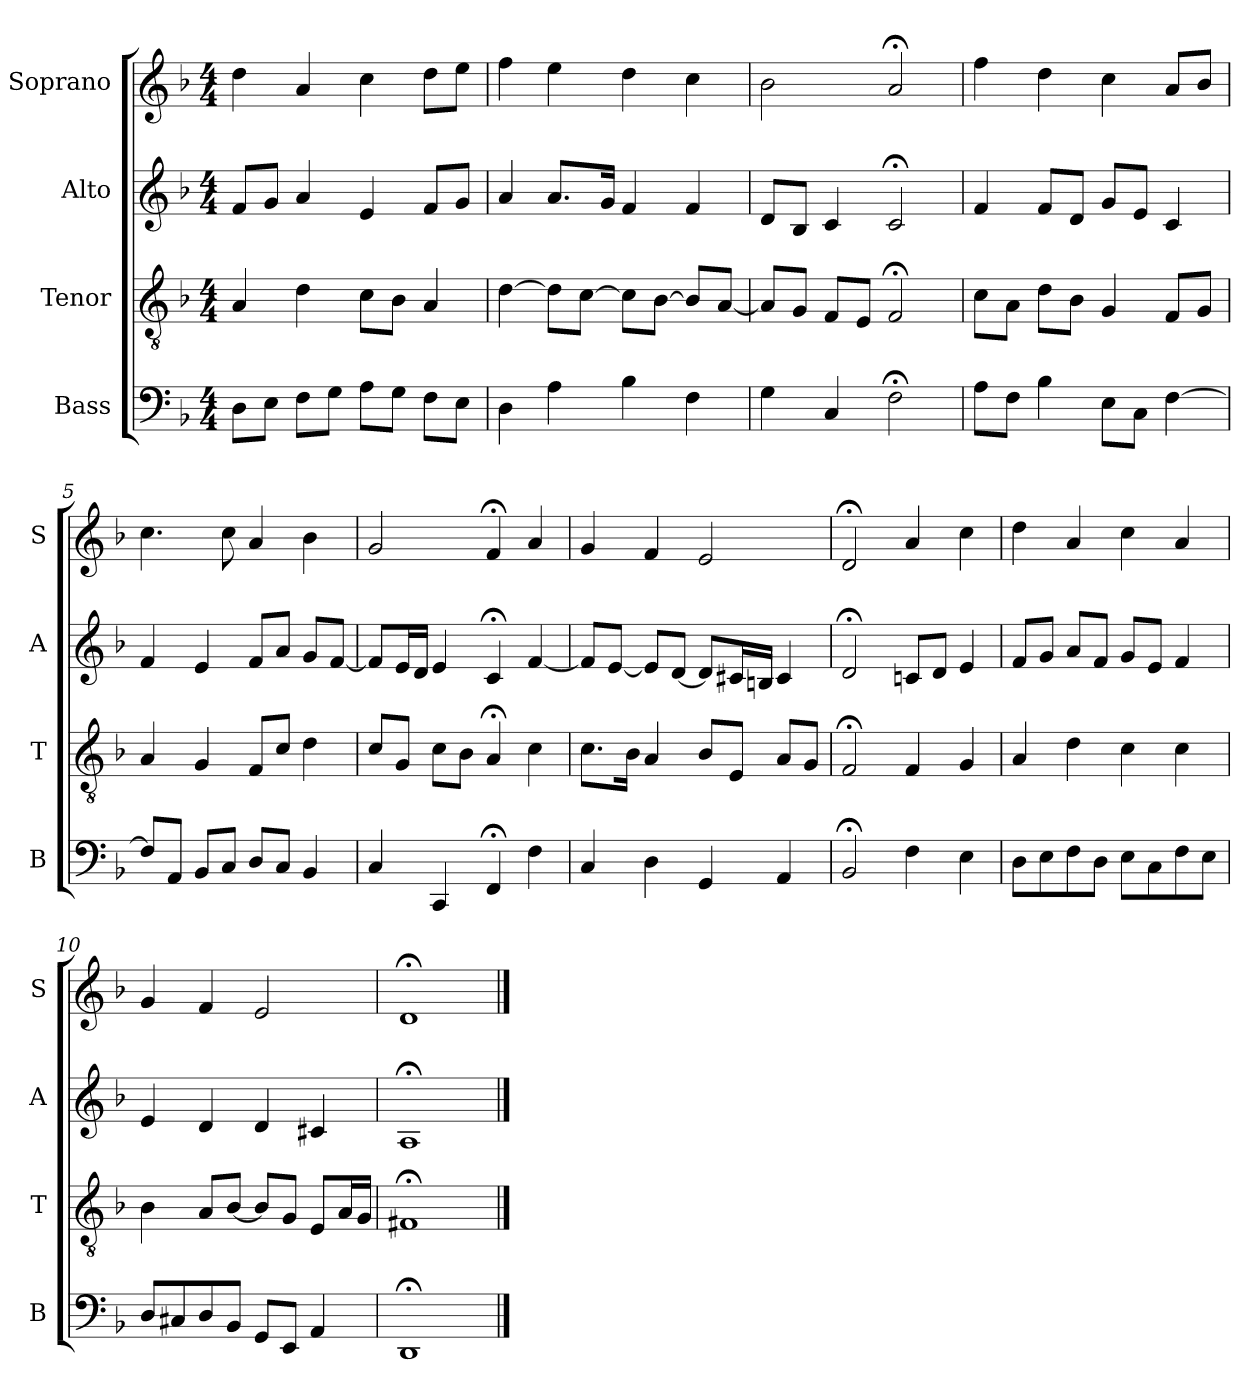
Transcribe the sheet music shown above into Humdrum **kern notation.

**kern	**kern	**kern	**kern
*part4	*part3	*part2	*part1
*staff4	*staff3	*staff2	*staff1
*I"Bass	*I"Tenor	*I"Alto	*I"Soprano
*I'B	*I'T	*I'A	*I'S
*clefF4	*clefGv2	*clefG2	*clefG2
*k[b-]	*k[b-]	*k[b-]	*k[b-]
*d:	*d:	*d:	*d:
*M4/4	*M4/4	*M4/4	*M4/4
*MM100	*MM100	*MM100	*MM100
=1	=1	=1	=1
8DL	4A	8fL	4dd
8EJ	.	8gJ	.
8FL	4d	4a	4a
8GJ	.	.	.
8AL	8cL	4e	4cc
8GJ	8B-J	.	.
8FL	4A	8fL	8ddL
8EJ	.	8gJ	8eeJ
=2	=2	=2	=2
4D	[4d	4a	4ff
4A	8dL]	8.aL	4ee
.	[8cJ	.	.
.	.	16gJk	.
4B-	8cL]	4f	4dd
.	[8B-J	.	.
4F	8B-L]	4f	4cc
.	[8AJ	.	.
=3	=3	=3	=3
4G	8AL]	8dL	2b-
.	8GJ	8B-J	.
4C	8FL	4c	.
.	8EJ	.	.
2F;<	2F;<	2c;<	2a;<
=4	=4	=4	=4
8AL	8cL	4f	4ff
8FJ	8AJ	.	.
4B-	8dL	8fL	4dd
.	8B-J	8dJ	.
8EL	4G	8gL	4cc
8CJ	.	8eJ	.
[4F	8FL	4c	8aL
.	8GJ	.	8b-J
=5	=5	=5	=5
8FL]	4A	4f	4.cc
8AAJ	.	.	.
8BB-L	4G	4e	.
8CJ	.	.	8cc
8DL	8FL	8fL	4a
8CJ	8cJ	8aJ	.
4BB-	4d	8gL	4b-
.	.	[8fJ	.
=6	=6	=6	=6
4C	8cL	8fL]	2g
.	8GJ	16eL	.
.	.	16dJJ	.
4CC	8cL	4e	.
.	8B-J	.	.
4FF;<	4A;<	4c;<	4f;<
4F	4c	[4f	4a
=7	=7	=7	=7
4C	8.cL	8fL]	4g
.	.	[8eJ	.
.	16B-Jk	.	.
4D	4A	8eL]	4f
.	.	[8dJ	.
4GG	8B-L	8dL]	2e
.	8EJ	16c#XL	.
.	.	16BnJJ	.
4AA	8AL	4c#	.
.	8GJ	.	.
=8	=8	=8	=8
2BB-;<	2F;<	2d;<	2d;<
4F	4F	8cnL	4a
.	.	8dJ	.
4E	4G	4e	4cc
=9	=9	=9	=9
8DL	4A	8fL	4dd
8E	.	8gJ	.
8F	4d	8aL	4a
8DJ	.	8fJ	.
8EL	4c	8gL	4cc
8C	.	8eJ	.
8F	4c	4f	4a
8EJ	.	.	.
=10	=10	=10	=10
8DL	4B-	4e	4g
8C#X	.	.	.
8D	8AL	4d	4f
8BB-J	[8B-J	.	.
8GGL	8B-L]	4d	2e
8EEJ	8GJ	.	.
4AA	8EL	4c#X	.
.	16AL	.	.
.	16GJJ	.	.
=11	=11	=11	=11
1DD;<	1F#X;<	1A;<	1d;<
==	==	==	==
*-	*-	*-	*-
